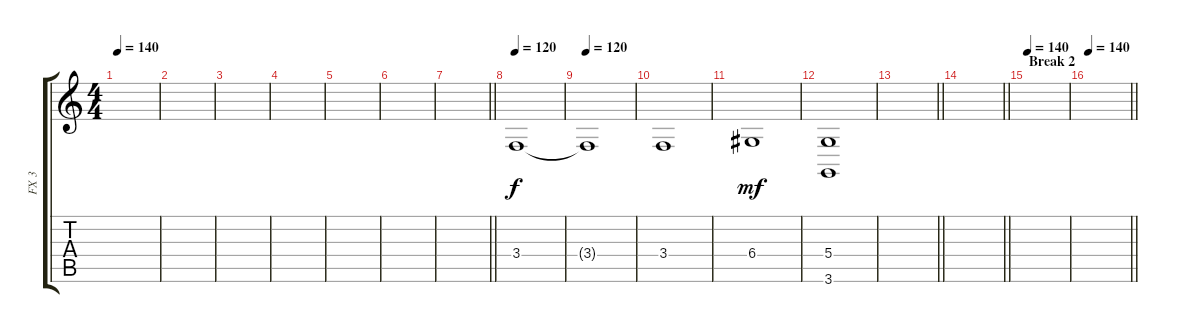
\track ("FX 3" "FX 3") {instrument pad2warm}
\staff {score tabs}
\tuning (E4 B3 G3 D3 A2 E2) {hide}
\ts (4 4)
\tempo 140
\clef g2
\ks c
|
|
|
|
|
|
\barLineRight lightlight
|
\tempo 120
3.4.1 |
\tempo 120
3.4{t}.1{dy f} |
3.4.1 |
6.4.1{dy mf} |
(5.4 3.6).1 |
\barLineRight lightlight
|
\barLineRight lightlight
|
\section ("" "Break 2")
\tempo 140
|
\tempo 140
\barLineRight lightlight
